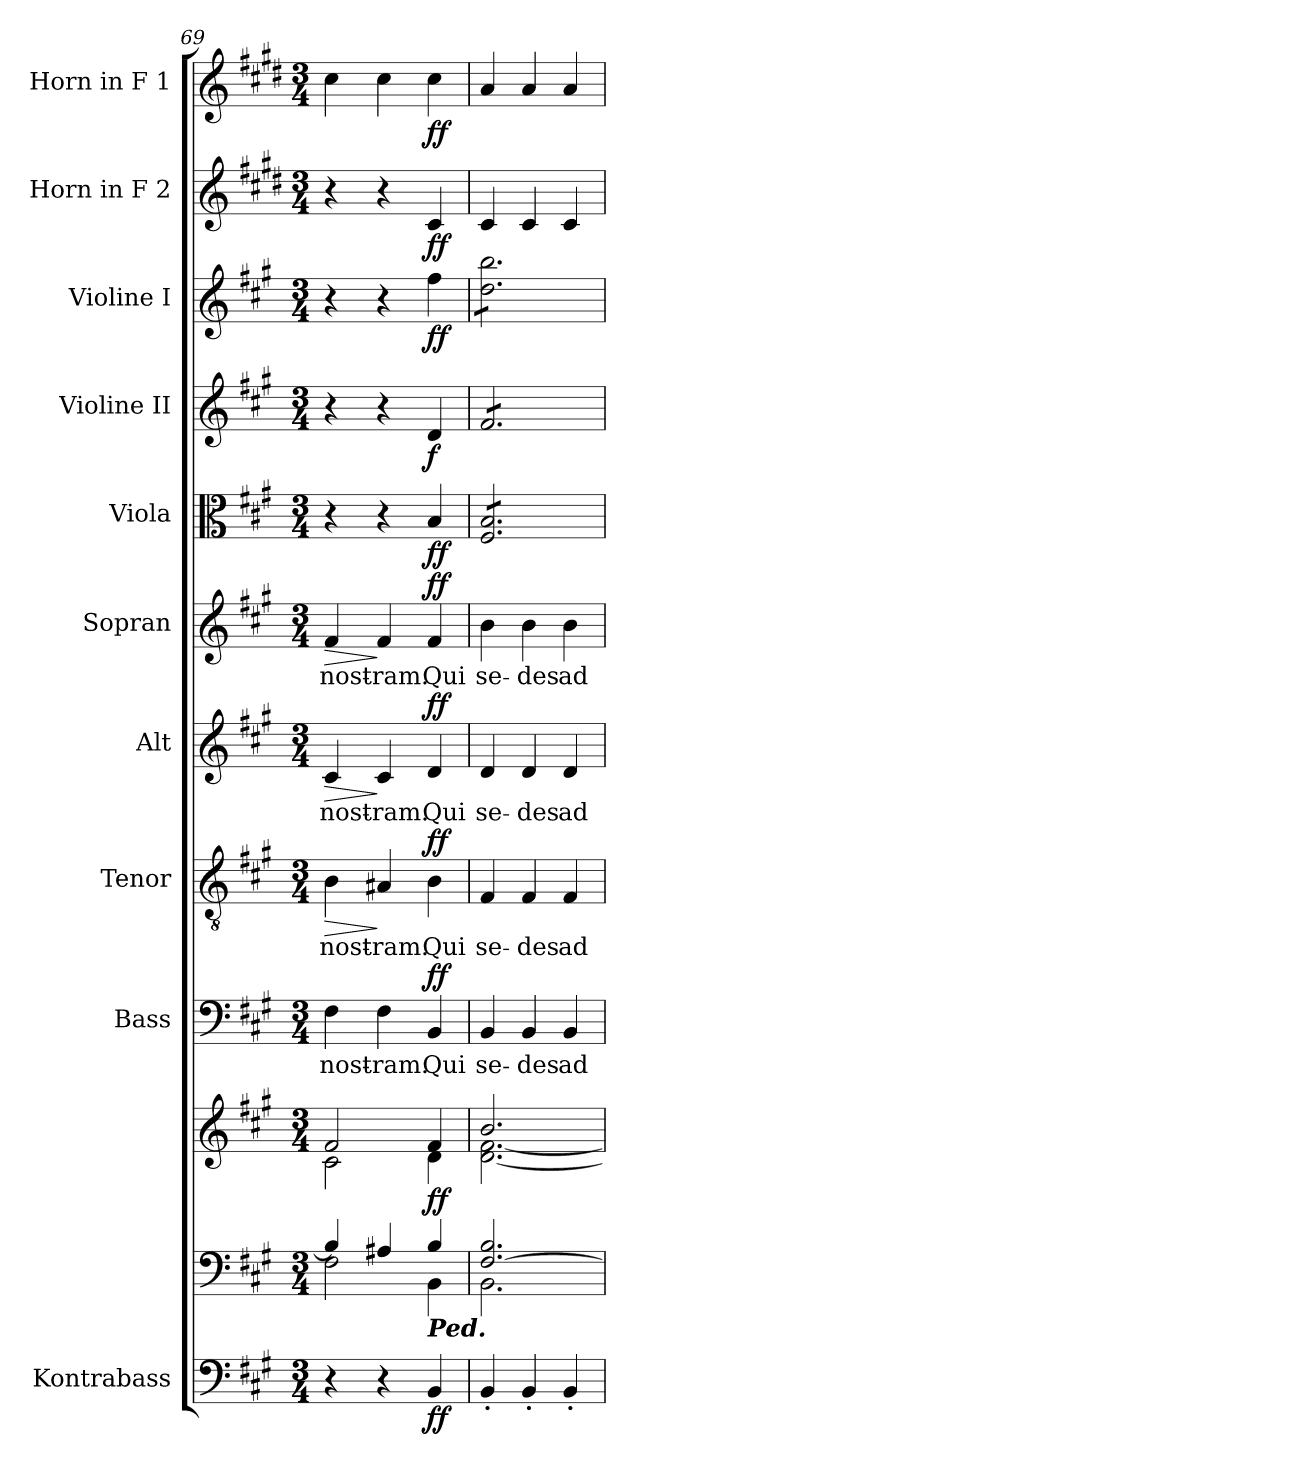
**kern	**dynam	**kern	**kern	**dynam	**kern	**text	**dynam	**kern	**text	**dynam	**kern	**text	**dynam	**kern	**text	**dynam	**kern	**dynam	**kern	**dynam	**kern	**dynam	**kern	**dynam	**kern	**dynam
*part11	*part11	*part10	*part10	*part10	*part9	*part9	*part9	*part8	*part8	*part8	*part7	*part7	*part7	*part6	*part6	*part6	*part5	*part5	*part4	*part4	*part3	*part3	*part2	*part2	*part1	*part1
*staff12	*staff12	*staff11	*staff10	*staff10/11	*staff9	*staff9	*staff9	*staff8	*staff8	*staff8	*staff7	*staff7	*staff7	*staff6	*staff6	*staff6	*staff5	*staff5	*staff4	*staff4	*staff3	*staff3	*staff2	*staff2	*staff1	*staff1
*I"Kontrabass	*	*	*	*	*I"Bass	*	*	*I"Tenor	*	*	*I"Alt	*	*	*I"Sopran	*	*	*I"Viola	*	*I"Violine II	*	*I"Violine I	*	*I"Horn in F 2	*	*I"Horn in F 1	*
*I'Kb.	*	*	*	*	*I'B.	*	*	*I'T.	*	*	*I'A.	*	*	*I'S.	*	*	*I'Vla.	*	*I'Vl. II	*	*I'Vl. I	*	*	*	*	*
*clefF4	*	*clefF4	*clefG2	*	*clefF4	*	*	*clefGv2	*	*	*clefG2	*	*	*clefG2	*	*	*clefC3	*	*clefG2	*	*clefG2	*	*clefG2	*	*clefG2	*
*ITrd7c12	*	*	*	*	*	*	*	*	*	*	*	*	*	*	*	*	*	*	*	*	*	*	*ITrd4c7	*	*ITrd4c7	*
*k[f#c#g#]	*	*k[f#c#g#]	*k[f#c#g#]	*	*k[f#c#g#]	*	*	*k[f#c#g#]	*	*	*k[f#c#g#]	*	*	*k[f#c#g#]	*	*	*k[f#c#g#]	*	*k[f#c#g#]	*	*k[f#c#g#]	*	*k[f#c#g#]	*	*k[f#c#g#]	*
*A:	*	*A:	*A:	*	*A:	*	*	*A:	*	*	*A:	*	*	*A:	*	*	*A:	*	*A:	*	*A:	*	*A:	*	*A:	*
*M3/4	*	*M3/4	*M3/4	*	*M3/4	*	*	*M3/4	*	*	*M3/4	*	*	*M3/4	*	*	*M3/4	*	*M3/4	*	*M3/4	*	*M3/4	*	*M3/4	*
=69	=69	=69	=69	=69	=69	=69	=69	=69	=69	=69	=69	=69	=69	=69	=69	=69	=69	=69	=69	=69	=69	=69	=69	=69	=69	=69
*	*	*^	*^	*	*	*	*	*	*	*	*	*	*	*	*	*	*	*	*	*	*	*	*	*	*	*
!	!	!	!	!	!	!	!	!LO:LY:b	!	!	!LO:LY:b	!LO:HP:b	!	!LO:LY:b	!LO:HP:b	!	!LO:LY:b	!LO:HP:b	!	!	!	!	!	!	!	!	!	!
4r	.	4B/]	2F#\	2f#/	2c#\	.	4F#\	nost-	.	4B\	nost-	>	4c#/	nost-	>	4f#/	nost-	>	4r	.	4r	.	4r	.	4r	.	4f#\	.
!	!	!	!	!	!	!	!	!LO:LY:b	!	!	!LO:LY:b	!	!	!LO:LY:b	!	!	!LO:LY:b	!	!	!	!	!	!	!	!	!	!	!
4r	.	4A#X/	.	.	.	.	4F#\	-ram.	.	4A#X/	-ram.	]	4c#/	-ram.	]	4f#/	-ram.	]	4r	.	4r	.	4r	.	4r	.	4f#\	.
!	!	!LO:TX:b:Bi:t=Ped.	!	!	!	!	!	!	!	!	!	!	!	!	!	!	!	!	!	!	!	!	!	!	!	!	!	!
!	!LO:DY:b	!	!	!	!	!LO:DY:b	!	!LO:LY:b	!LO:DY:a	!	!LO:LY:b	!LO:DY:a	!	!LO:LY:b	!LO:DY:a	!	!LO:LY:b	!LO:DY:a	!	!LO:DY:b	!	!LO:DY:b	!	!LO:DY:b	!	!LO:DY:b	!	!LO:DY:b
4BBB/	ff	4B/	4BB\	4f#/	4d\	ff	4BB/	Qui	ff	4B\	Qui	ff	4d/	Qui	ff	4f#/	Qui	ff	4B/	ff	4d/	f	4ff#\	ff	4F#/	ff	4f#\	ff
=70	=70	=70	=70	=70	=70	=70	=70	=70	=70	=70	=70	=70	=70	=70	=70	=70	=70	=70	=70	=70	=70	=70	=70	=70	=70	=70	=70	=70
!	!	!	!	!	!	!	!	!LO:LY:b	!	!	!LO:LY:b	!	!	!LO:LY:b	!	!	!LO:LY:b	!	!	!	!	!	!	!	!	!	!	!
*	*	*	*	*	*	*	*	*	*	*	*	*	*	*	*	*	*	*	*tremolo	*	*	*	*	*	*	*	*	*
*	*	*	*	*	*	*	*	*	*	*	*	*	*	*	*	*	*	*	*	*	*tremolo	*	*	*	*	*	*	*
*	*	*	*	*	*	*	*	*	*	*	*	*	*	*	*	*	*	*	*	*	*	*	*tremolo	*	*	*	*	*
4BBB'</	.	[>2.F#/ 2.B/	2.BB\	2.b/	[<2.d\ [<2.f#\	.	4BB/	se-	.	4F#/	se-	.	4d/	se-	.	4b\	se-	.	8F#/ 8B/L	.	8f#/L	.	8dd\ 8bb\L	.	4F#/	.	4d/	.
.	.	.	.	.	.	.	.	.	.	.	.	.	.	.	.	.	.	.	8F#/ 8B/	.	8f#/	.	8dd\ 8bb\	.	.	.	.	.
!	!	!	!	!	!	!	!	!LO:LY:b	!	!	!LO:LY:b	!	!	!LO:LY:b	!	!	!LO:LY:b	!	!	!	!	!	!	!	!	!	!	!
4BBB'</	.	.	.	.	.	.	4BB/	-des	.	4F#/	-des	.	4d/	-des	.	4b\	-des	.	8F#/ 8B/	.	8f#/	.	8dd\ 8bb\	.	4F#/	.	4d/	.
.	.	.	.	.	.	.	.	.	.	.	.	.	.	.	.	.	.	.	8F#/ 8B/	.	8f#/	.	8dd\ 8bb\	.	.	.	.	.
!	!	!	!	!	!	!	!	!LO:LY:b	!	!	!LO:LY:b	!	!	!LO:LY:b	!	!	!LO:LY:b	!	!	!	!	!	!	!	!	!	!	!
4BBB'</	.	.	.	.	.	.	4BB/	ad	.	4F#/	ad	.	4d/	ad	.	4b\	ad	.	8F#/ 8B/	.	8f#/	.	8dd\ 8bb\	.	4F#/	.	4d/	.
.	.	.	.	.	.	.	.	.	.	.	.	.	.	.	.	.	.	.	8F#/ 8B/J	.	8f#/J	.	8dd\ 8bb\J	.	.	.	.	.
*	*	*	*	*	*	*	*	*	*	*	*	*	*	*	*	*	*	*	*	*	*	*	*Xtremolo	*	*	*	*	*
*	*	*	*	*	*	*	*	*	*	*	*	*	*	*	*	*	*	*	*	*	*Xtremolo	*	*	*	*	*	*	*
*	*	*	*	*	*	*	*	*	*	*	*	*	*	*	*	*	*	*	*Xtremolo	*	*	*	*	*	*	*	*	*
*	*	*v	*v	*	*	*	*	*	*	*	*	*	*	*	*	*	*	*	*	*	*	*	*	*	*	*	*	*
*	*	*	*v	*v	*	*	*	*	*	*	*	*	*	*	*	*	*	*	*	*	*	*	*	*	*	*	*
=	=	=	=	=	=	=	=	=	=	=	=	=	=	=	=	=	=	=	=	=	=	=	=	=	=	=
*-	*-	*-	*-	*-	*-	*-	*-	*-	*-	*-	*-	*-	*-	*-	*-	*-	*-	*-	*-	*-	*-	*-	*-	*-	*-	*-
